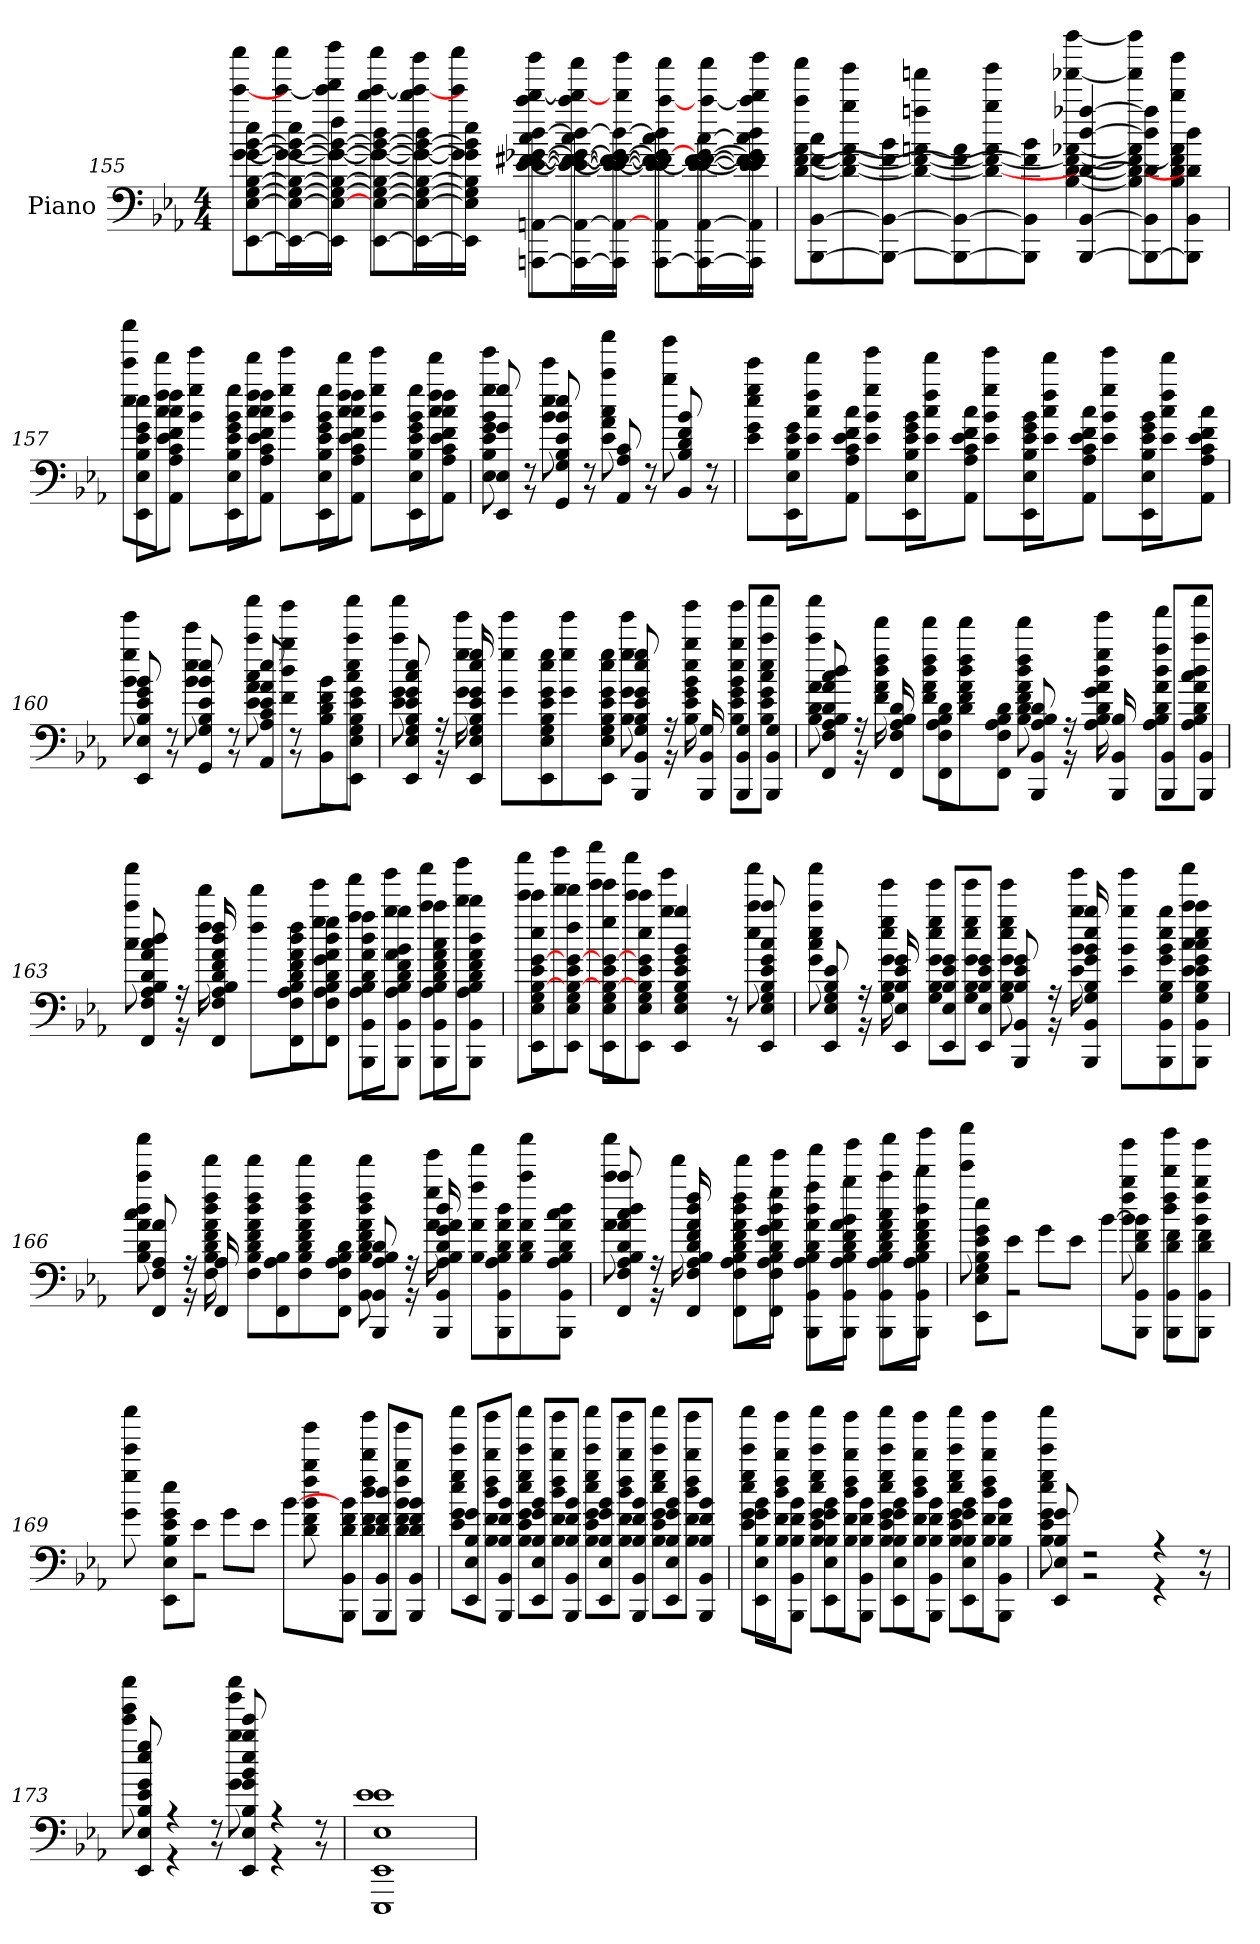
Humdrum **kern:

**kern
*part1
*staff1
*I"Piano
*clefF4
*k[b-e-a-]
*M4/4
=155
*^
8ee-\ [8B-\ [8g\ [8b-\ [8E-\ [8EE-\ [8G\L	8eeee-\ [8eee-\ [8g\L
16ee-\ 16B-_\ 16g_\ 16b-_\ 16E-_\ 16EE-_\ 16G_\L	16eeee-\ [16eee-\ 16g_\L
16ff\ 16B-_\ 16g_\ 16b-_\ 16E-_\ 16EE-]\ 16G_\JJ	16ffff\ 16eee-]\ 16fff\ 16g_\JJ
8dd\ 8B-_\ 8g_\ 8b-_\ [8E-\ [8EE-\ 8G_\L	8eeee-\ [8eee-\ 8ddd\ 8g_\L
16dd\ 16B-_\ 16g_\ 16b-_\ 16E-_\ 16EE-_\ 16G_\L	16dddd\ 16eee-_\ 16ddd\ 16g_\L
16B-]\ 16g]\ 16b-]\ 16ee-\ 16E-]\ 16EE-]\ 16G]\JJ	16eeee-\ 16eee-\ 16g]\JJ
8cc\ [8dd\ [8g-\ [8e-\ [8f#\ [8AA\ [8AAA\L	8dddd\ [8ddd\ 8ccc\ [8f#\ [8e-\L
16cc\ 16dd_\ 16g-_\ 16e-_\ 16f#_\ 16AA_\ 16AAA_\L	16cccc\ 16ddd_\ 16ccc\ 16f#_\ 16e-_\L
16dd_\ 16g-_\ 16e-_\ 16f#_\ 16AA_\ 16AAA]\JJ	16dddd\ 16ddd\ 16f#_\ 16e-_\JJ
8dd]\ 8g-_\ 8e-]\ 8cc\ 8f#]\ 8AA\ [8AAA\L	8cccc\ [8ccc\ 8f#]\ 8e-_\L
[16cc\ [16g-\ [16e-\ [16f#\ [16AA\ 16AAA_\L	16cccc\ [16ccc\ [16f#\ 16e-_\L
16g-]\ 16cc]\ 16e-]\ 16dd\ 16f#]\ 16AA]\ 16AAA]\JJ	16dddd\ 16ccc]\ 16ddd\ 16f#]\ 16e-]\JJ
=156	=156
8cc\ [8BBB-\ [8BB-\ [8f\L	[8f\ [8d\ [8a-\ 8ccc\ 8cccc\L
8b-\ 8BBB-_\ 8BB-_\ 8f_\J	8f_\ 8d_\ 8a-_\ 8bb-\ 8bbb-\J
8a\ 8BBB-_\ 8BB-_\ 8f_\L	8f_\ 8d_\ 8a-_\ 8aa\ 8aaa\L
8BBB-]\ 8BB-]\ 8f]\ 8b-\J	8f_\ 8d_\ 8a-]\ 8bb-\ 8bbb-\J
[4BB- [4BBB- [4d [4aa- [4dd	[4a- [4d 4f_ [4B- [4aaa- [4aaaa-
8BB-]\ 8BBB-_\ 8d]\ 8aa-]\ 8dd]\L	8a-]\ 8d_\ 8f_\ 8B-]\ 8aaa-]\ 8aaaa-]\L
8BBB-]\ 8BB-\ 8d\ 8dd\J	8d\ 8f]\ 8a-\ 8B-\ 8ddd\ 8dddd\J
=157	=157
8ee-\ 8g\ 8e-\ 8E-\ 8B-\ 8EE-\L	8eee-\ 8eeee-\ 8ee-\L
8ff\ 8f\ 8A-\ 8e-\ 8cc\ 8c\ 8AA-\J	8fff\ 8ff\ 8cc\J
8gg\ 8g\ 8E-\ 8e-\ 8b-\ 8B-\ 8EE-\L	8ggg\ 8gg\ 8b-\L
8ff\ 8f\ 8A-\ 8e-\ 8cc\ 8c\ 8AA-\J	8fff\ 8ff\ 8cc\J
8gg\ 8g\ 8E-\ 8e-\ 8b-\ 8B-\ 8EE-\L	8ggg\ 8gg\ 8b-\L
8ff\ 8f\ 8A-\ 8e-\ 8cc\ 8c\ 8AA-\J	8fff\ 8ff\ 8cc\J
8gg\ 8g\ 8E-\ 8e-\ 8b-\ 8B-\ 8EE-\L	8ggg\ 8gg\ 8b-\L
8ff\ 8f\ 8A-\ 8e-\ 8cc\ 8c\ 8AA-\J	8fff\ 8ff\ 8cc\J
=158	=158
8EE- 8E- 8g 8gg	8g 8gg 8b- 8e- 8B- 8E- 8ggg
8r	8r
8e- 8ee- 8GG 8G 8b- 8B-	8b- 8eee- 8ee-
8r	8r
8A- 8AA- 8c	8a- 8cc 8e- 8cccc 8ccc
8r	8r
8f 8BB- 8d 8B- 8b-	8bb- 8bbb-
8r	8r
=159	=159
8E-\ 8g\ 8EE-\ 8B-\ 8e-\L	8eee-\ 8g\ 8e-\ 8ee-\ 8gg\L
8A-\ 8cc\ 8AA-\ 8f\ 8e-\ 8c\J	8fff\ 8cc\ 8e-\ 8ff\J
8E-\ 8b-\ 8EE-\ 8g\ 8e-\ 8B-\L	8ggg\ 8b-\ 8e-\ 8gg\L
8A-\ 8cc\ 8AA-\ 8f\ 8e-\ 8c\J	8fff\ 8cc\ 8e-\ 8ff\J
8E-\ 8b-\ 8EE-\ 8g\ 8e-\ 8B-\L	8ggg\ 8b-\ 8e-\ 8gg\L
8A-\ 8cc\ 8AA-\ 8f\ 8e-\ 8c\J	8fff\ 8cc\ 8e-\ 8ff\J
8E-\ 8b-\ 8EE-\ 8g\ 8e-\ 8B-\L	8ggg\ 8b-\ 8e-\ 8gg\L
8A-\ 8cc\ 8AA-\ 8f\ 8e-\ 8c\J	8fff\ 8cc\ 8e-\ 8ff\J
=160	=160
8g 8E- 8EE- 8B- 8e- 8b-	8gg 8b- 8ggg
8r	8r
8GG 8G 8b- 8ee- 8e- 8B-	8b- 8ee- 8eee-
8r	8r
8e- 8A- 8c 8a- 8ee- 8AA-	8ccc 8cccc 8cc 8a- 8e-
8r	8r
8d\ 8BB-\ 8B-\ 8b-\ 8f\L	8f\ 8bbb-\ 8bb-\ 8dd\L
8B-\ 8EE-\ 8E-\ 8g\ 8e-\ 8G\J	8cccc\ 8ccc\ 8ee-\ 8cc\J
=161	=161
8B- 8g 8E- 8e- 8cc 8EE- 8G 8ee-	8ccc 8e- 8g 8cccc
16r	16r
16G 16e- 16g 16gg 16ee- 16B- 16EE- 16E-	16g 16ggg 16gg
8G\ 8e-\ 8g\ 8gg\ 8ee-\ 8B-\ 8EE-\ 8E-\L	8g\ 8ggg\ 8gg\L
8G\ 8e-\ 8g\ 8gg\ 8ee-\ 8B-\ 8EE-\ 8E-\J	8g\ 8ggg\ 8gg\J
8G 8e- 8g 8gg 8ee- 8B- 8BBB- 8BB-	8g 8ggg 8gg 8B-
16r	16r
16G 16BB- 16BBB-	16bb- 16g 16B- 16b- 16e- 16ee- 16bbb-
8G/ 8BB-/ 8BBB-/L	8bb-\ 8g\ 8b-\ 8e-\ 8ee-\ 8bbb-\ 8B-\L
8G/ 8BB-/ 8BBB-/J	8ccc\ 8g\ 8cc\ 8e-\ 8ee-\ 8cccc\ 8B-\J
=162	=162
8F 8A- 8d 8cc 8B- 8FF 8a- 8dd	8B- 8a- 8ccc 8d 8cccc
16r	16r
16B- 16d 16A- 16FF 16F	16fff 16ff 16a- 16f 16dd
8B-\ 8d\ 8A-\ 8FF\ 8F\L	8fff\ 8ff\ 8a-\ 8f\ 8dd\L
8B-\ 8d\ 8A-\ 8FF\ 8F\J	8fff\ 8ff\ 8a-\ 8f\ 8dd\ 8d\J
8B- 8d 8A- 8BBB- 8BB-	8fff 8ff 8a- 8f 8dd 8d 8B-
16r	16r
16B- 16BBB- 16BB-	16gg 16a- 16ggg 16dd 16g 16A- 16d 16B-
8BBB-/ 8BB-/L	8aa-\ 8a-\ 8aaa-\ 8dd\ 8A-\ 8d\ 8B-\L
8BBB-/ 8BB-/J	8ccc\ 8a-\ 8cccc\ 8dd\ 8cc\ 8A-\ 8d\ 8B-\J
=163	=163
8F 8B- 8A- 8d 8a- 8dd 8cc 8FF	8cc 8ccc 8cccc
16r	16r
16a- 16ff 16F 16f 16dd 16d 16FF 16B- 16A-	16fff 16ff
8a-\ 8ff\ 8F\ 8f\ 8dd\ 8d\ 8FF\ 8B-\ 8A-\L	8fff\ 8ff\L
8a-\ 8gg\ 8F\ 8g\ 8dd\ 8d\ 8FF\ 8B-\ 8A-\J	8ggg\ 8gg\J
8a-\ 8aa-\ 8BB-\ 8dd\ 8d\ 8BBB-\ 8B-\ 8A-\L	8aaa-\ 8aa-\L
8a-\ 8bb-\ 8BB-\ 8b-\ 8f\ 8BBB-\ 8B-\ 8A-\ 8d\J	8bbb-\ 8bb-\J
8a-\ 8ccc\ 8BB-\ 8cc\ 8f\ 8BBB-\ 8B-\ 8A-\ 8d\L	8cccc\ 8ccc\L
8a-\ 8ddd\ 8BB-\ 8dd\ 8f\ 8BBB-\ 8B-\ 8A-\ 8d\J	8dddd\ 8ddd\J
=164	=164
8E-\ [8g\ 8EE-\ 8G\ [8B-\ 8e-\ 8ee-\ 8eee-\L	8eeee-\ 8eee-\L
8E-\ [8g\ 8EE-\ 8G\ [8B-\ 8e-\ 8ff\ 8fff\J	8ffff\ 8fff\J
8E-\ [8g\ 8EE-\ 8G\ [8B-\ 8e-\ 8gg\ 8ggg\L	8gggg\ 8ggg\L
8g\ 8E-\ 8EE-\ 8G\ 8B-\ 8e-\ 8ee-\ 8eee-\J	8eeee-\ 8eee-\J
4g 4E- 4EE- 4G 4e- 4B- 4b- 4bb-	4bbb- 4bb-
8r	8r
8e- 8g 8EE- 8E- 8cc 8B- 8ccc 8G	8cccc 8ccc 8ee-
=165	=165
8e- 8G 8E- 8B- 8EE-	8g 8ccc 8ee- 8cc 8cccc
16r	16r
16EE- 16E- 16B- 16g 16e-	16g 16G 16B- 16ee- 16gg 16ggg
8EE-/ 8E-/ 8g/ 8e-/ 8B-/L	8g\ 8G\ 8B-\ 8ee-\ 8gg\ 8ggg\L
8EE-/ 8E-/ 8g/ 8e-/ 8B-/J	8g\ 8G\ 8B-\ 8ee-\ 8gg\ 8ggg\J
8BBB- 8BB- 8g 8e- 8B-	8g 8G 8B- 8ee- 8gg 8ggg
16r	16r
16g 16BBB- 16G 16B- 16ee- 16b- 16bb- 16BB-	16bb- 16b- 16e- 16bbb-
8g\ 8BBB-\ 8G\ 8B-\ 8ee-\ 8b-\ 8bb-\ 8BB-\L	8bb-\ 8b-\ 8e-\ 8bbb-\L
8g\ 8BBB-\ 8G\ 8B-\ 8ee-\ 8cc\ 8ccc\ 8BB-\ 8e-\J	8ccc\ 8cc\ 8e-\ 8cccc\J
=166	=166
8a- 8F 8A- 8FF	8ccc 8dd 8cccc 8a- 8cc 8d 8B-
16r	16r
16A- 16FF	16f 16d 16F 16ff 16a- 16B- 16fff 16dd
8A-\ 8FF\ 8B-\L	8f\ 8d\ 8F\ 8ff\ 8a-\ 8B-\ 8fff\ 8dd\L
8A-\ 8FF\ 8d\ 8B-\ 8F\J	8f\ 8d\ 8F\ 8ff\ 8a-\ 8B-\ 8fff\ 8dd\J
8A- 8BBB- 8d 8BB- 8B-	8f 8d 8BB- 8ff 8a- 8B- 8fff 8dd
16r	16r
16g 16dd 16d 16BB- 16B- 16A- 16a- 16BBB-	16gg 16ggg 16a-
8a-\ 8dd\ 8d\ 8BB-\ 8B-\ 8A-\ 8BBB-\L	8aa-\ 8aaa-\ 8a-\ 8B-\L
8cc\ 8dd\ 8d\ 8BB-\ 8B-\ 8A-\ 8a-\ 8BBB-\J	8ccc\ 8cccc\ 8a-\ 8d\ 8B-\J
=167	=167
8F 8B- 8a- 8cc 8A- 8d 8dd 8FF 8ccc	8a- 8ccc 8cccc
16r	16r
16dd 16ff 16a- 16FF 16f 16F 16d 16B- 16A-	16fff
8dd\ 8ff\ 8a-\ 8FF\ 8f\ 8F\ 8d\ 8B-\ 8A-\L	8fff\L
8dd\ 8gg\ 8a-\ 8FF\ 8g\ 8F\ 8d\ 8B-\ 8A-\J	8ggg\J
8dd\ 8aa-\ 8a-\ 8BBB-\ 8BB-\ 8d\ 8B-\ 8A-\L	8aaa-\L
8b-\ 8bb-\ 8a-\ 8BBB-\ 8BB-\ 8f\ 8B-\ 8A-\ 8d\J	8bbb-\J
8cc\ 8ccc\ 8a-\ 8BBB-\ 8BB-\ 8f\ 8B-\ 8A-\ 8d\L	8cccc\L
8dd\ 8ddd\ 8a-\ 8BBB-\ 8BB-\ 8f\ 8B-\ 8A-\ 8d\J	8dddd\J
=168	=168
8E-\ 8g\ 8e-\ 8ee-\ 8EE-\ 8B-\ 8G\L	8eee- 8eeee-
8e-\J	2r
8g\L	.
8e-\J	.
[8b-\L	.
8f\ 8b-]\ 8d\ 8BBB-\ 8BB-\J	8bbb- 8bb- 8ff 8b-
8f\ 8d\ 8BBB-\ 8BB-\L	8dddd\ 8ddd\ 8ff\ 8dd\L
8f\ 8d\ 8BBB-\ 8BB-\J	8bbb-\ 8bb-\ 8ff\ 8b-\J
=169	=169
8B-\ 8g\ 8ee-\ 8E-\ 8e-\ 8EE-\L	8eeee- 8gg 8g 8eee-
8e-\J	2r
8g\L	.
8e-\J	.
[8b-\L	.
8d\ 8b-\ 8BB-\ 8f\ 8BBB-\J	8bb- 8ff 8b- 8d 8f 8bbb-
8d/ 8BB-/ 8dd/ 8f/ 8BBB-/L	8ddd\ 8ff\ 8dd\ 8d\ 8f\ 8dddd\L
8d/ 8BB-/ 8b-/ 8f/ 8BBB-/J	8bb-\ 8ff\ 8b-\ 8d\ 8f\ 8bbb-\J
=170	=170
8EE-/ 8B-/ 8E-/ 8g/L	8ee-\ 8gg\ 8e-\ 8g\ 8eeee-\ 8eee-\L
8BBB-/ 8BB-/ 8f/ 8b-/ 8B-/J	8dd\ 8ff\ 8B-\ 8f\ 8dddd\ 8ddd\J
8EE-/ 8E-/ 8g/ 8b-/ 8B-/L	8ee-\ 8gg\ 8e-\ 8g\ 8B-\ 8eeee-\ 8eee-\L
8BBB-/ 8BB-/ 8f/ 8b-/ 8B-/J	8dd\ 8ff\ 8B-\ 8f\ 8dddd\ 8ddd\J
8EE-/ 8E-/ 8g/ 8b-/ 8B-/L	8ee-\ 8gg\ 8e-\ 8g\ 8B-\ 8eeee-\ 8eee-\L
8BBB-/ 8BB-/ 8f/ 8b-/ 8B-/J	8dd\ 8ff\ 8B-\ 8f\ 8dddd\ 8ddd\J
8EE-/ 8E-/ 8g/ 8b-/ 8B-/L	8ee-\ 8gg\ 8e-\ 8g\ 8B-\ 8eeee-\ 8eee-\L
8BBB-/ 8BB-/ 8f/ 8b-/ 8B-/J	8dd\ 8ff\ 8B-\ 8f\ 8dddd\ 8ddd\J
=171	=171
8g\ 8b-\ 8B-\ 8E-\ 8EE-\L	8ee-\ 8eeee-\ 8eee-\ 8g\ 8e-\ 8gg\L
8f\ 8b-\ 8B-\ 8BB-\ 8BBB-\J	8dd\ 8dddd\ 8ddd\ 8f\ 8B-\ 8ff\J
8g\ 8b-\ 8B-\ 8E-\ 8EE-\L	8ee-\ 8eeee-\ 8eee-\ 8g\ 8e-\ 8gg\ 8B-\L
8f\ 8b-\ 8B-\ 8BB-\ 8BBB-\J	8dd\ 8dddd\ 8ddd\ 8f\ 8B-\ 8ff\J
8g\ 8b-\ 8B-\ 8E-\ 8EE-\L	8ee-\ 8eeee-\ 8eee-\ 8g\ 8e-\ 8gg\ 8B-\L
8f\ 8b-\ 8B-\ 8BB-\ 8BBB-\J	8dd\ 8dddd\ 8ddd\ 8f\ 8B-\ 8ff\J
8g\ 8b-\ 8B-\ 8E-\ 8EE-\L	8ee-\ 8eeee-\ 8eee-\ 8g\ 8e-\ 8gg\ 8B-\L
8f\ 8b-\ 8B-\ 8BB-\ 8BBB-\J	8dd\ 8dddd\ 8ddd\ 8f\ 8B-\ 8ff\J
=172	=172
8E- 8EE- 8g 8B-	8gg 8ee- 8g 8e- 8eee- 8B- 8eeee-
2r	2r
4r	4r
8r	8r
=173	=173
8B- 8EE- 8E- 8g 8e- 8gg 8ee-	8eee- 8ggg 8eeee-
4r	4r
8r	8r
8g 8B- 8E- 8EE- 8ee- 8bb- 8eee- 8b-	8bb- 8g 8eeee- 8bbb-
4r	4r
8r	8r
=174	=174
1E- 1EE- 1e- 1EEE-	1e-
*v	*v
=
*-
